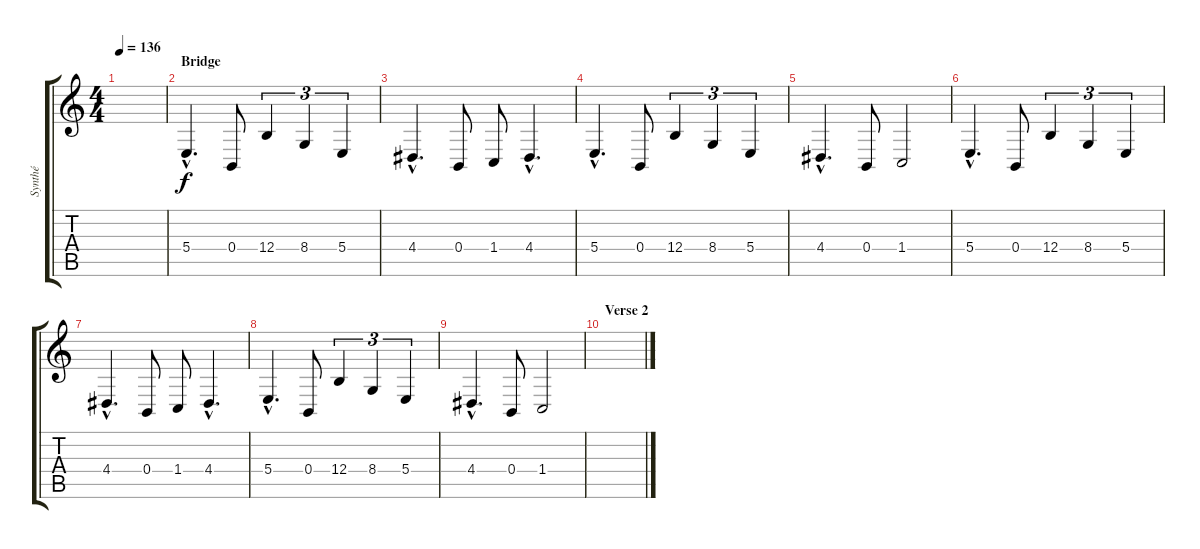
\track ("Synthé" "Synthé") {instrument synthstrings1}
\staff {score tabs}
\tuning (Db4 Ab3 E3 B2 Gb2 B1) {hide}
\ts (4 4)
\tempo 136
\clef g2
\ks c
|
\section ("" "Bridge")
5.4{hac}.4{d instrument synthstrings1} 0.4.8 12.4.4{tu (3 2)} 8.4.4{tu (3 2)} 5.4.4{tu (3 2)} |
4.4{hac}.4{d} 0.4.8 1.4.8 4.4{hac}.4{d} |
5.4{hac}.4{d} 0.4.8 12.4.4{tu (3 2)} 8.4.4{tu (3 2)} 5.4.4{tu (3 2)} |
4.4{hac}.4{d} 0.4.8 1.4.2 |
5.4{hac}.4{d} 0.4.8 12.4.4{tu (3 2)} 8.4.4{tu (3 2)} 5.4.4{tu (3 2)} |
4.4{hac}.4{d} 0.4.8 1.4.8 4.4{hac}.4{d} |
5.4{hac}.4{d} 0.4.8 12.4.4{tu (3 2)} 8.4.4{tu (3 2)} 5.4.4{tu (3 2)} |
4.4{hac}.4{d} 0.4.8 1.4.2 |
\section ("" "Verse 2")
